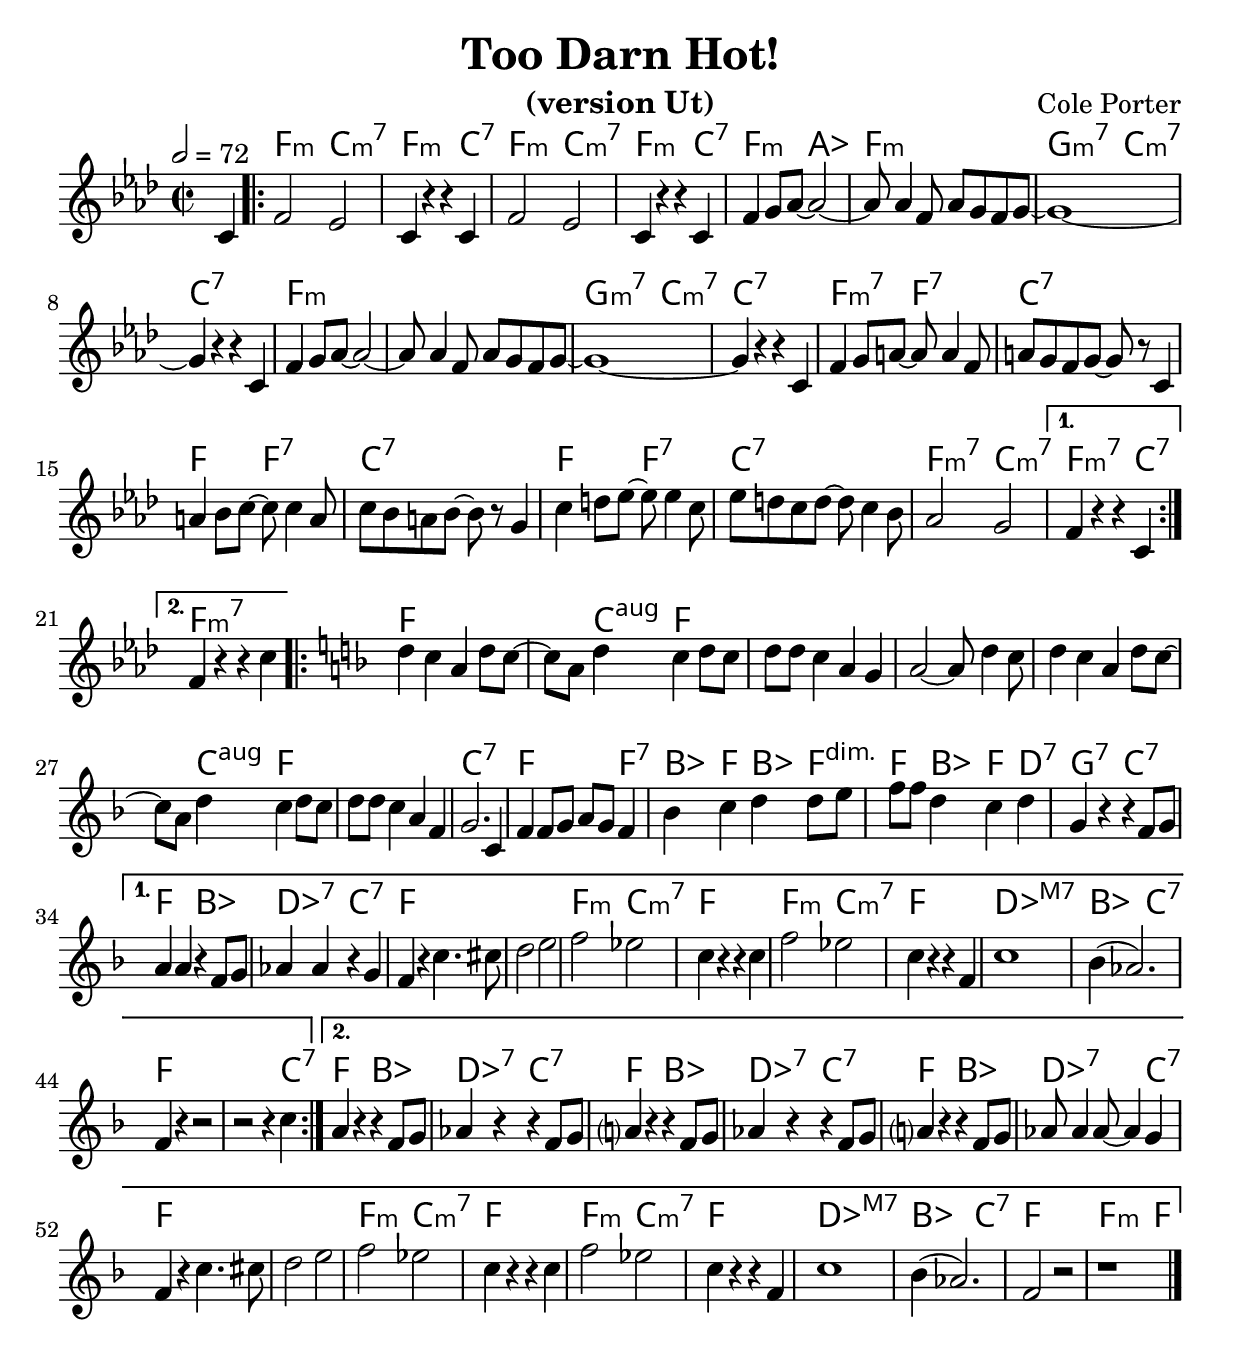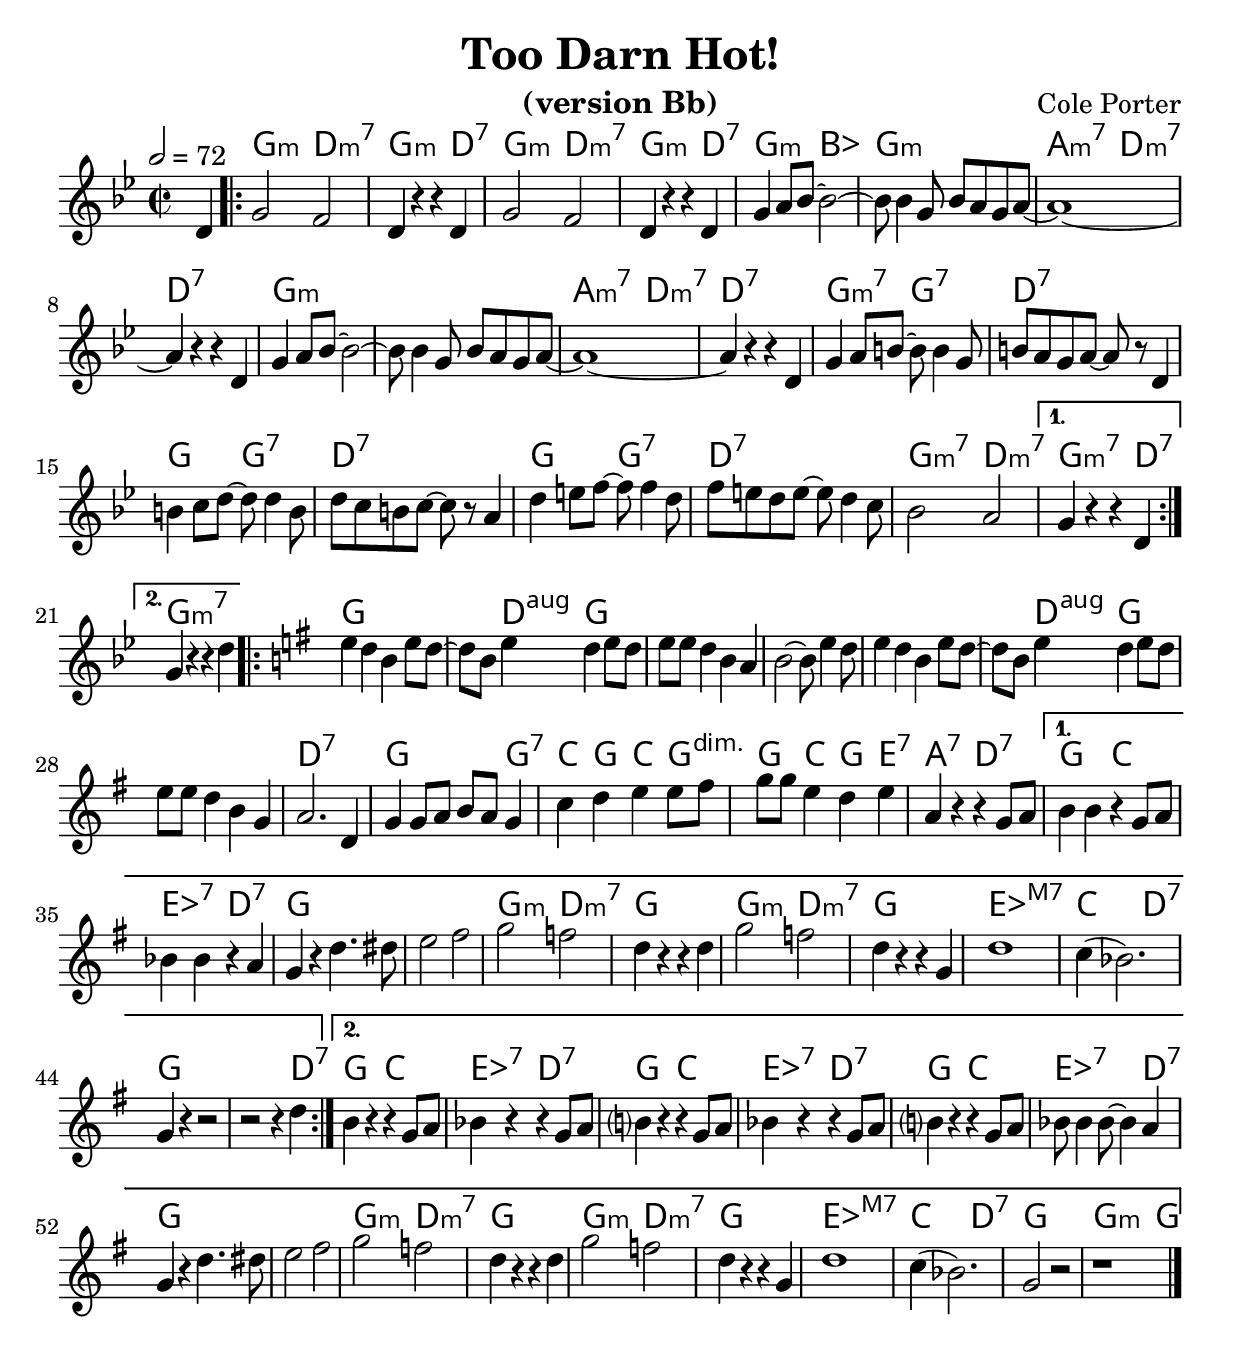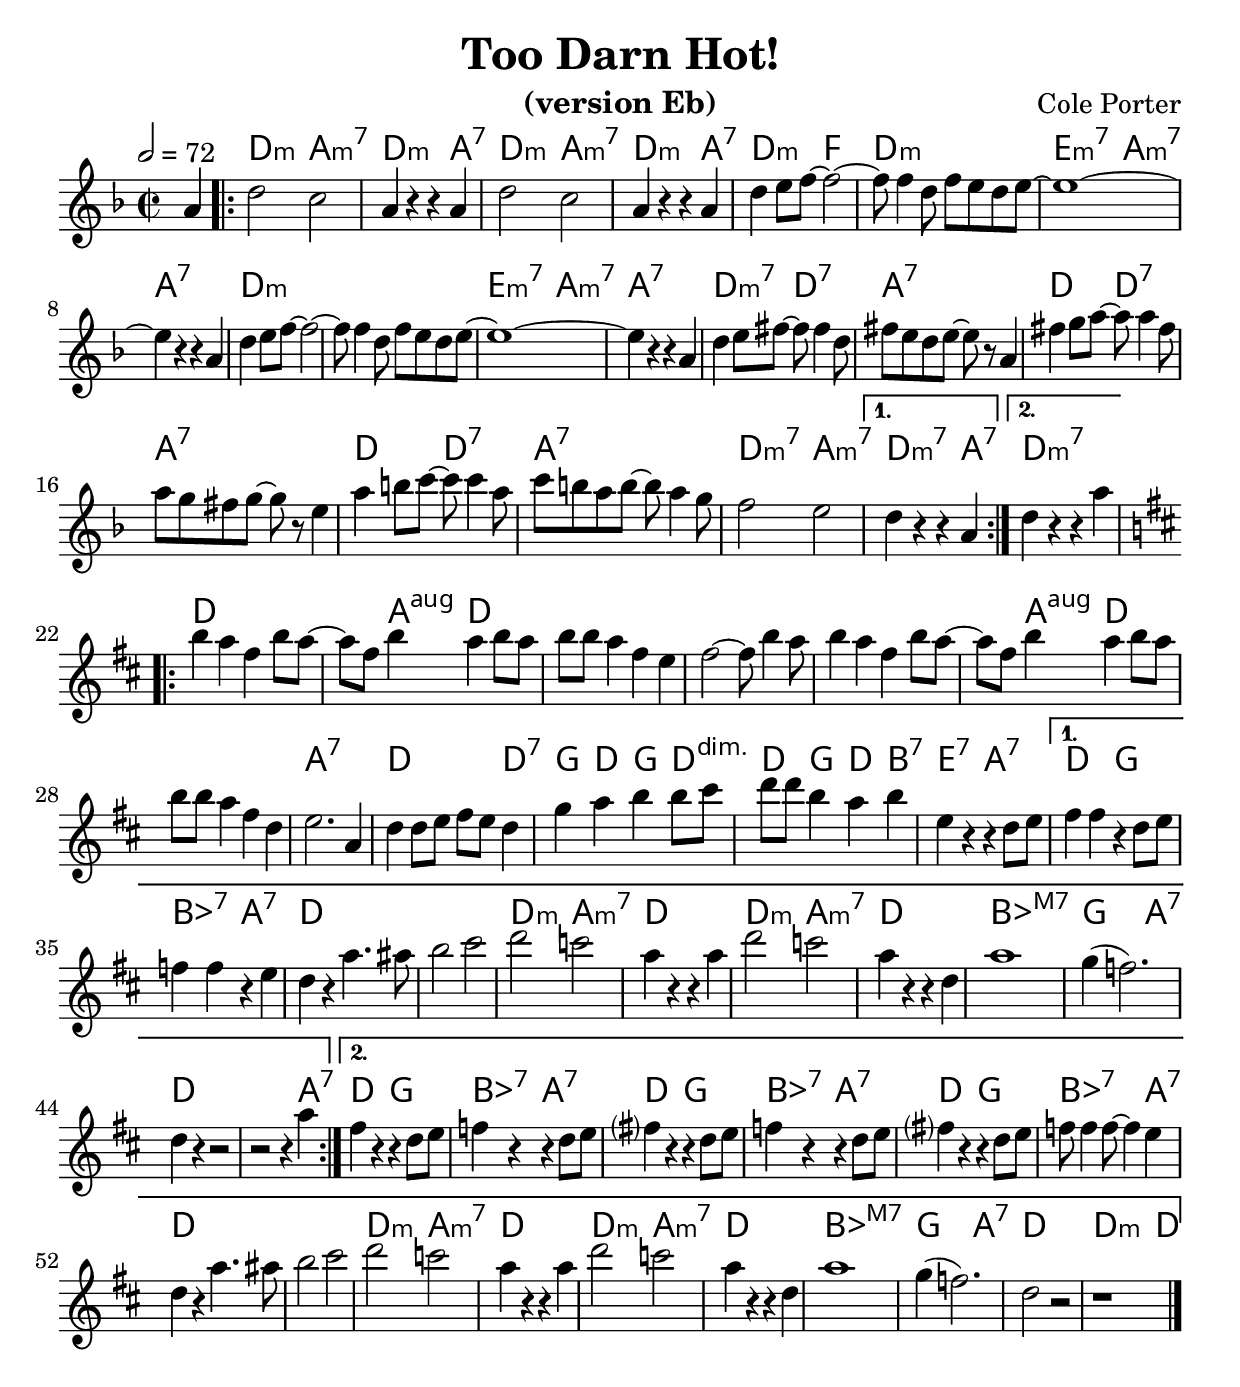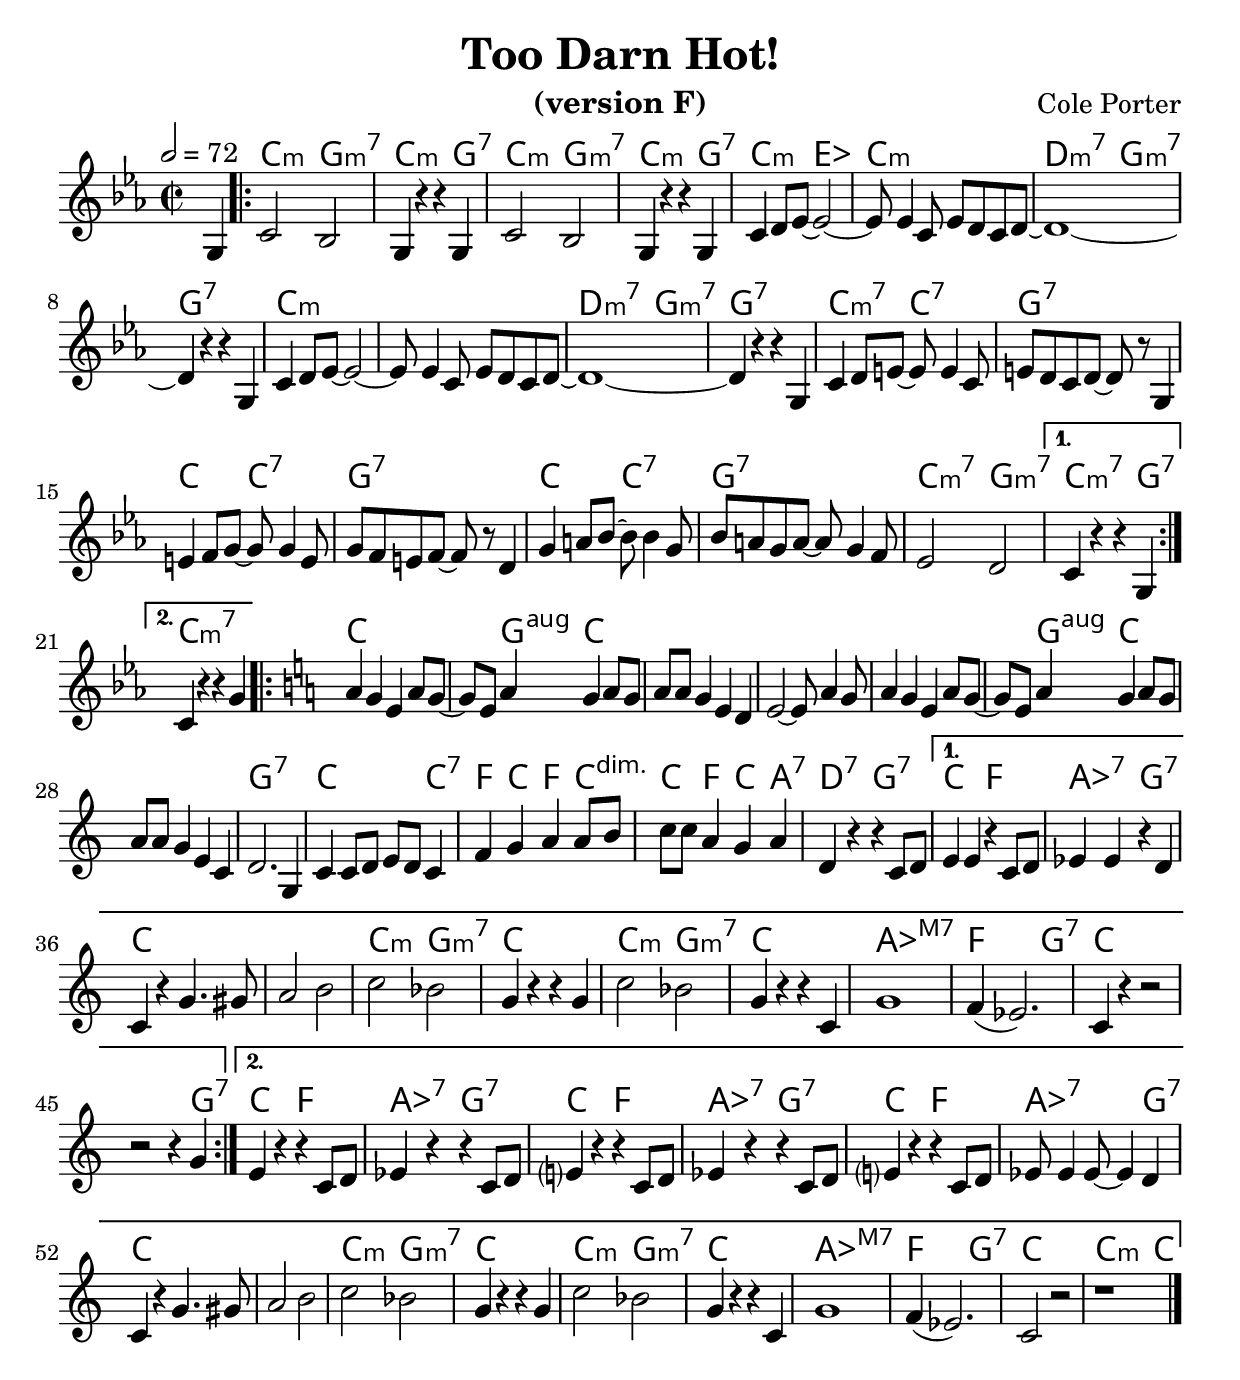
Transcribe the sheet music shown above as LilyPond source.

% Created on Mon Sep 20 15:23:38 CEST 2010
\version "2.22.0"

#(set-global-staff-size 24)
#(set-default-paper-size "a4")

\include "utils/AccordsJazzDefs.ly"

\paper { indent = 0\cm} 

\header {
	title = "Too Darn Hot!" 
 	composer = "Cole Porter"
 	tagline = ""

}

startParenthesis = {
  \once \override ParenthesesItem.stencils = #(lambda (grob)
        (let ((par-list (parentheses-item::calc-parenthesis-stencils grob)))
          (list (car par-list) point-stencil )))
}

endParenthesis = {
  \once \override ParenthesesItem.stencils = #(lambda (grob)
        (let ((par-list (parentheses-item::calc-parenthesis-stencils grob)))
          (list point-stencil (cadr par-list))))
} 


accords = \chords {
  \partial 4 s4
  \repeat volta 2 {
    f2:m c:m7 f:m s4 c:7
    f2:m c:m7 f:m s4 c:7
    f2:m aes f1:m g2:m7 c:m7 c1:7
    f:m s g2:m7 c:m7 c1:7
    f2:m7 f:7 c1:7 f2 f:7 c1:7
    f2 f:7 c1:7 f2:m7 c:m7
  }
  \alternative {{f2:m7 s4 c:7}{f1:m7}}
  \repeat volta 2 {
  f1 s4 c:aug f2 s1 s s s4 c:aug f2 s1
  c:7 f2 s4 f:7 bes f bes f:dim f bes f d:7 g2:7 c:7}
  \alternative {{
    f bes des:7 c:7 f1 s 
    f2:m c:m7 f1 f2:m c:m7 f1
    des:maj7 bes2. c4:7 f1 s2. c4:7
                }{
    f2 bes des:7 c:7 f bes des:7 c:7
    f bes des:7 s4 c:7 f1 s
    f2:m c:m7 f1 f2:m c:m7 f1
    des:maj7 bes2. c4:7 f1 f2:m f
  }}
  
}

voix = \relative c' { 	
 % Type notes here 
\compressEmptyMeasures
\override Glissando.style = #'zigzag
\set Score.markFormatter = #format-mark-box-alphabet
% \set Timing.beamExceptions = #'()
\partial 4 c4
\repeat volta 2 {
f2 es c4 r r c f2 es c4 r r c
f g8 aes~ aes2~ aes8 aes4 f8 aes g f g~ g1~ g4 r r c,
f g8 aes~ aes2~ aes8 aes4 f8 aes g f g~ g1~ g4 r r c,
f g8 a~ a a4 f8 a g f g~ g r c,4
a' bes8 c~ c c4 a8 c bes a bes~ bes r g4
c d8 es~ es es4 c8 es d c d~ d c4 bes8 aes2 g }
\alternative { {f4 r r c} {f4 r r c'} }
\key f \major
\repeat volta 2 {
d c a d8 c~ c a d4 c d8 c d d c4 a g a2~ a8 d4 c8
d4 c a d8 c~ c a d4 c d8 c d d c4 a f g2. c,4
f f8 g a g f4 bes c d d8 e f f d4 c d g, r r f8 g
}
\alternative {{
  a4 a r f8 g aes4 aes r g f r c'4. cis8 d2 e
  f es c4 r r c f2 es c4 r r f,
  c'1 bes4( aes2.) f4 r r2 r r4 c'
              }
              {
  a r r f8 g aes4 r r f8 g a4 r r f8 g aes4 r r f8 g
  a4 r r f8 g aes aes4 aes8~ aes4 g f r c'4. cis8 d2 e
  f es c4 r r c f2 es c4 r r f,
  c'1 bes4( aes2.) f2 r r1
              }
}
\bar "|."

}


staffViolon = \new Staff {
	\time 2/2
	\tempo 2 = 72
	\set Staff.midiInstrument = "trumpet"
	\key aes \major
	\clef treble
	\accidentalStyle modern-cautionary
	\voix
}

theme = \staffViolon

\include "utils/books.ly"
